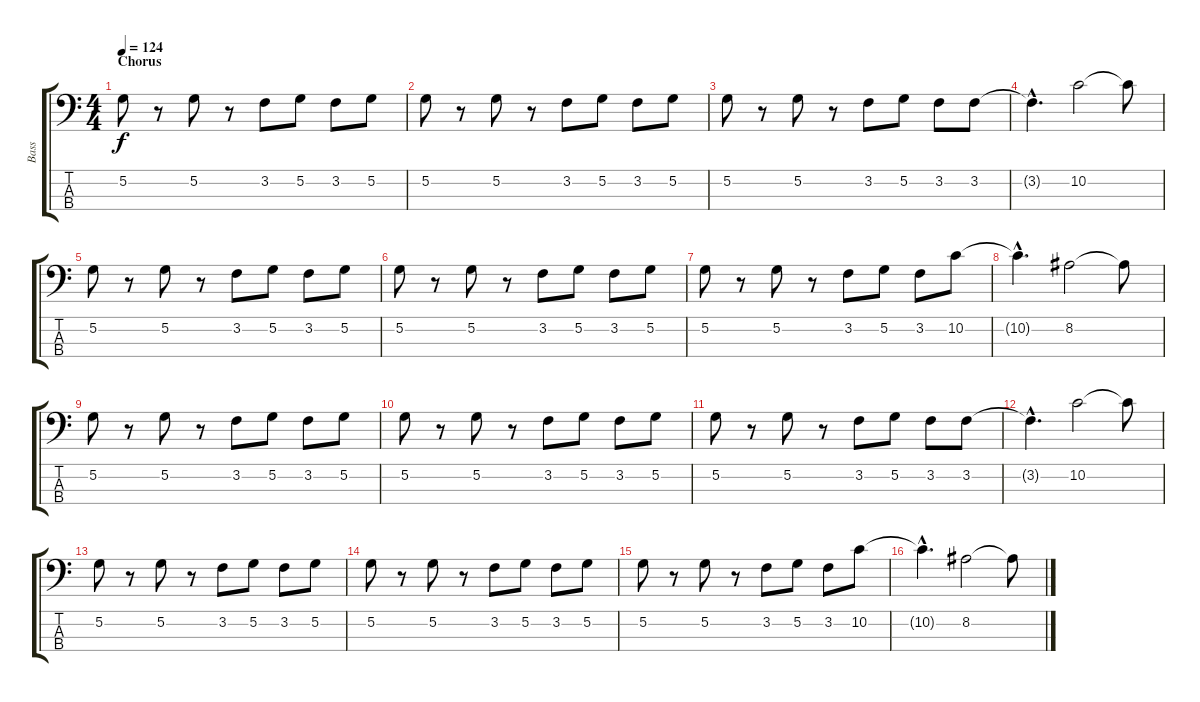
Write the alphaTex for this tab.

\track ("Bass" "Bass") {instrument electricbassfinger}
\staff {score tabs}
\tuning (G2 D2 A1 E1) {hide}
\ts (4 4)
\section ("" "Chorus")
\tempo 124
\clef f4
\ks c
5.2.8{dy f} r.8 5.2.8 r.8 3.2.8 5.2.8 3.2.8 5.2.8 |
5.2.8 r.8 5.2.8 r.8 3.2.8 5.2.8 3.2.8 5.2.8 |
5.2.8 r.8 5.2.8 r.8 3.2.8 5.2.8 3.2.8 3.2.8 |
3.2{hac t}.4{d} 10.2.2 10.2{t}.8 |
5.2.8 r.8 5.2.8 r.8 3.2.8 5.2.8 3.2.8 5.2.8 |
5.2.8 r.8 5.2.8 r.8 3.2.8 5.2.8 3.2.8 5.2.8 |
5.2.8 r.8 5.2.8 r.8 3.2.8 5.2.8 3.2.8 10.2.8 |
10.2{hac t}.4{d} 8.2.2 8.2{t}.8 |
5.2.8 r.8 5.2.8 r.8 3.2.8 5.2.8 3.2.8 5.2.8 |
5.2.8 r.8 5.2.8 r.8 3.2.8 5.2.8 3.2.8 5.2.8 |
5.2.8 r.8 5.2.8 r.8 3.2.8 5.2.8 3.2.8 3.2.8 |
3.2{hac t}.4{d} 10.2.2 10.2{t}.8 |
5.2.8 r.8 5.2.8 r.8 3.2.8 5.2.8 3.2.8 5.2.8 |
5.2.8 r.8 5.2.8 r.8 3.2.8 5.2.8 3.2.8 5.2.8 |
5.2.8 r.8 5.2.8 r.8 3.2.8 5.2.8 3.2.8 10.2.8 |
10.2{hac t}.4{d} 8.2.2 8.2{t}.8
